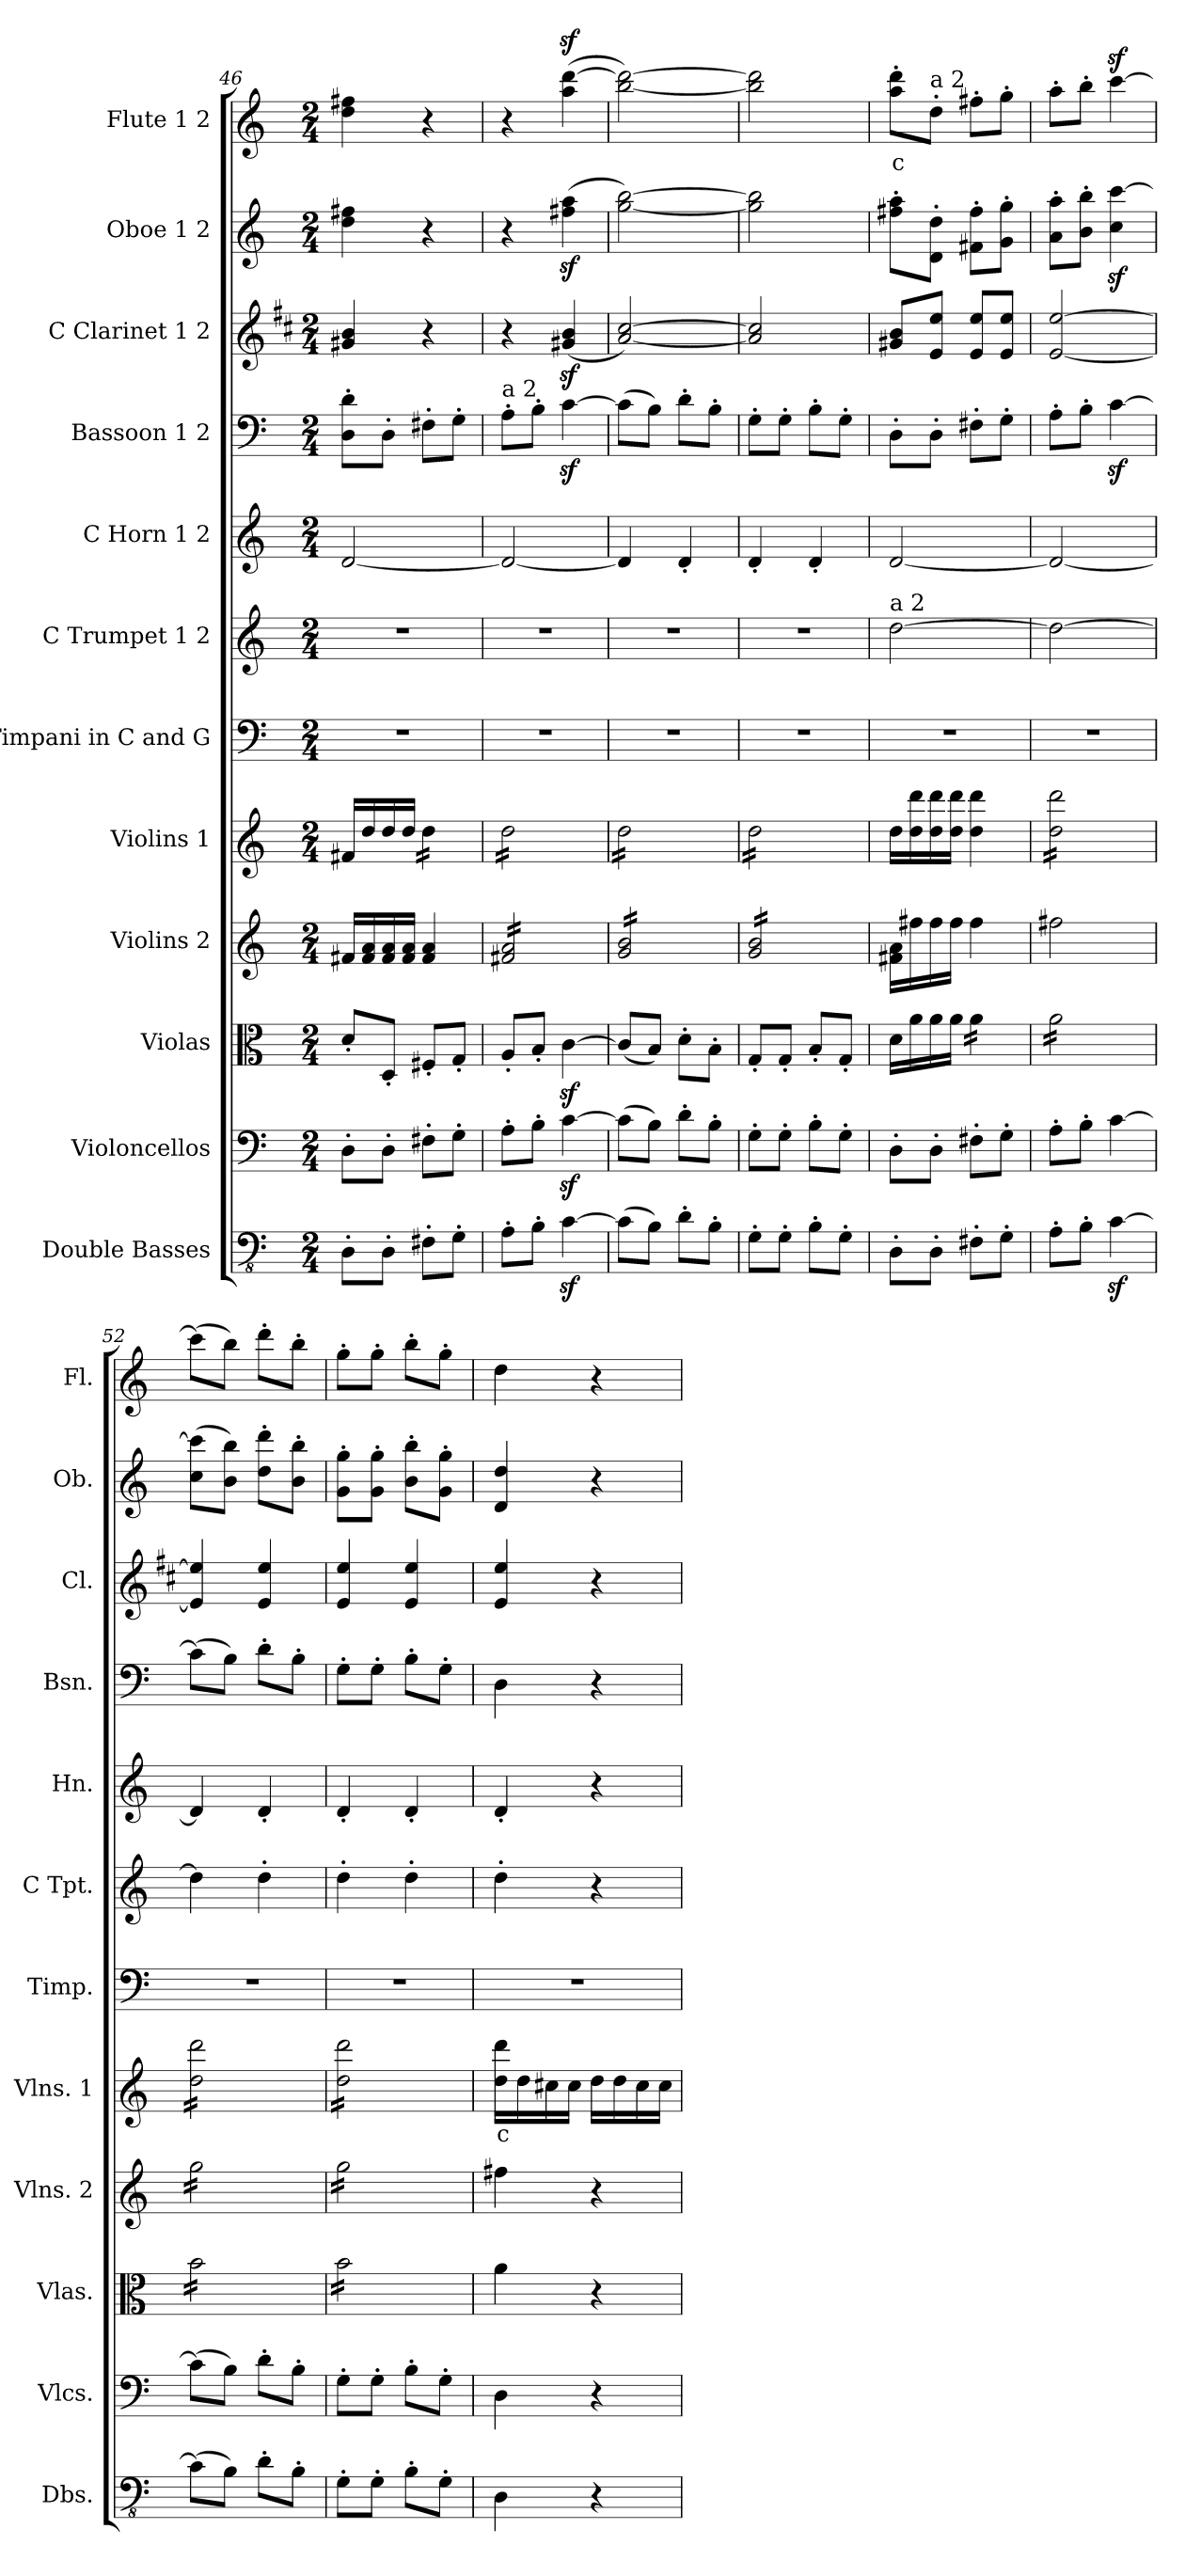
**kern	**kern	**kern	**kern	**kern	**text	**kern	**kern	**kern	**kern	**kern	**kern	**kern	**text
*part12	*part11	*part10	*part9	*part8	*part8	*part7	*part6	*part5	*part4	*part3	*part2	*part1	*part1
*staff12	*staff11	*staff10	*staff9	*staff8	*staff8	*staff7	*staff6	*staff5	*staff4	*staff3	*staff2	*staff1	*staff1
*I"Double Basses	*I"Violoncellos	*I"Violas	*I"Violins 2	*I"Violins 1	*	*I"Timpani in C and G	*I"C Trumpet 1 2	*I"C Horn  1 2	*I"Bassoon 1 2	*I"C Clarinet 1 2	*I"Oboe 1 2	*I"Flute 1 2	*
*I'Dbs.	*I'Vlcs.	*I'Vlas.	*I'Vlns. 2	*I'Vlns. 1	*	*I'Timp.	*I'C Tpt.	*I'Hn.	*I'Bsn.	*I'Cl.	*I'Ob.	*I'Fl.	*
*clefFv4	*clefF4	*clefC3	*clefG2	*clefG2	*	*clefF4	*clefG2	*clefG2	*clefF4	*clefG2	*clefG2	*clefG2	*
*	*	*	*	*	*	*	*	*ITrd7c12	*	*ITrd1c2	*	*	*
*k[]	*k[]	*k[]	*k[]	*k[]	*	*k[]	*k[]	*k[]	*k[]	*k[]	*k[]	*k[]	*
*M2/4	*M2/4	*M2/4	*M2/4	*M2/4	*	*M2/4	*M2/4	*M2/4	*M2/4	*M2/4	*M2/4	*M2/4	*
=46	=46	=46	=46	=46	=46	=46	=46	=46	=46	=46	=46	=46	=46
8DD'\L	8D'\L	8d'/L	16f#X/LL	16f#X/LL	.	2r	2r	[2D/	8D\' 8d\'L	4f#X/ 4a/	4dd\ 4ff#X\	4dd\ 4ff#X\	.
.	.	.	16f#/ 16a/	16dd/	.	.	.	.	.	.	.	.	.
8DD'\J	8D'\J	8D'/J	16f#/ 16a/	16dd/	.	.	.	.	8D'\J	.	.	.	.
.	.	.	16f#/ 16a/JJ	16dd/JJ	.	.	.	.	.	.	.	.	.
*	*	*	*	*tremolo	*	*	*	*	*	*	*	*	*
8FF#X'\L	8F#X'\L	8F#X'/L	4f#/ 4a/	16dd\LL	.	.	.	.	8F#X'\L	4r	4r	4r	.
.	.	.	.	16dd\	.	.	.	.	.	.	.	.	.
8GG'\J	8G'\J	8G'/J	.	16dd\	.	.	.	.	8G'\J	.	.	.	.
.	.	.	.	16dd\JJ	.	.	.	.	.	.	.	.	.
=47	=47	=47	=47	=47	=47	=47	=47	=47	=47	=47	=47	=47	=47
!	!	!	!	!	!	!	!	!	!LO:TX:a:t=a 2	!	!	!	!
*	*	*	*tremolo	*	*	*	*	*	*	*	*	*	*
8AA'\L	8A'\L	8A'/L	16f#X/ 16a/LL	16dd\LL	.	2r	2r	2D/_	8A'\L	4r	4r	4r	.
.	.	.	16f#X/ 16a/	16dd\	.	.	.	.	.	.	.	.	.
8BB'\J	8B'\J	8B'/J	16f#X/ 16a/	16dd\	.	.	.	.	8B'\J	.	.	.	.
.	.	.	16f#X/ 16a/	16dd\	.	.	.	.	.	.	.	.	.
[4Cz<\	[4cz<\	[4cz<\	16f#X/ 16a/	16dd\	.	.	.	.	[4cz<\	(<4f#X/z< 4a/z<	(>4ff#X\z< 4aa\z<	(<4aa\z< [4ddd\z<	.
.	.	.	16f#X/ 16a/	16dd\	.	.	.	.	.	.	.	.	.
.	.	.	16f#X/ 16a/	16dd\	.	.	.	.	.	.	.	.	.
.	.	.	16f#X/ 16a/JJ	16dd\JJ	.	.	.	.	.	.	.	.	.
=48	=48	=48	=48	=48	=48	=48	=48	=48	=48	=48	=48	=48	=48
(>8C\L]	(>8c\L]	(<8c/L]	16g/ 16b/LL	16dd\LL	.	2r	2r	4D/]	(>8c\L]	[2g/ [2b/)	[2gg\ [2bb\)	[2bb\ 2ddd\_)	.
.	.	.	16g/ 16b/	16dd\	.	.	.	.	.	.	.	.	.
8BB\J)	8B\J)	8B/J)	16g/ 16b/	16dd\	.	.	.	.	8B\J)	.	.	.	.
.	.	.	16g/ 16b/	16dd\	.	.	.	.	.	.	.	.	.
8D'\L	8d'\L	8d'\L	16g/ 16b/	16dd\	.	.	.	4D'/	8d'\L	.	.	.	.
.	.	.	16g/ 16b/	16dd\	.	.	.	.	.	.	.	.	.
8BB'\J	8B'\J	8B'\J	16g/ 16b/	16dd\	.	.	.	.	8B'\J	.	.	.	.
.	.	.	16g/ 16b/JJ	16dd\JJ	.	.	.	.	.	.	.	.	.
=49	=49	=49	=49	=49	=49	=49	=49	=49	=49	=49	=49	=49	=49
8GG'\L	8G'\L	8G'/L	16g/ 16b/LL	16dd\LL	.	2r	2r	4D'/	8G'\L	2g/] 2b/]	2gg\] 2bb\]	2bb\] 2ddd\]	.
.	.	.	16g/ 16b/	16dd\	.	.	.	.	.	.	.	.	.
8GG'\J	8G'\J	8G'/J	16g/ 16b/	16dd\	.	.	.	.	8G'\J	.	.	.	.
.	.	.	16g/ 16b/	16dd\	.	.	.	.	.	.	.	.	.
8BB'\L	8B'\L	8B'/L	16g/ 16b/	16dd\	.	.	.	4D'/	8B'\L	.	.	.	.
.	.	.	16g/ 16b/	16dd\	.	.	.	.	.	.	.	.	.
8GG'\J	8G'\J	8G'/J	16g/ 16b/	16dd\	.	.	.	.	8G'\J	.	.	.	.
.	.	.	16g/ 16b/JJ	16dd\JJ	.	.	.	.	.	.	.	.	.
*	*	*	*	*Xtremolo	*	*	*	*	*	*	*	*	*
*	*	*	*Xtremolo	*	*	*	*	*	*	*	*	*	*
=50	=50	=50	=50	=50	=50	=50	=50	=50	=50	=50	=50	=50	=50
!	!	!	!	!	!	!	!LO:TX:a:t=a 2	!	!	!	!	!	!
8DD'\L	8D'\L	16d\LL	16f#X\ 16a\LL	16dd\LL	.	2r	[2dd\	[2D/	8D'\L	8f#X/ 8a/L	8ff#X\' 8aa\'L	8aa\' 8ddd\'L	c
.	.	16a\	16ff#X\	16dd\ 16ddd\	.	.	.	.	.	.	.	.	.
!	!	!	!	!	!	!	!	!	!	!	!	!LO:TX:a:t=a 2	!
8DD'\J	8D'\J	16a\	16ff#\	16dd\ 16ddd\	.	.	.	.	8D'\J	8d/ 8dd/J	8d\' 8dd\'J	8dd'\J	.
.	.	16a\JJ	16ff#\JJ	16dd\ 16ddd\JJ	.	.	.	.	.	.	.	.	.
*	*	*tremolo	*	*	*	*	*	*	*	*	*	*	*
8FF#X'\L	8F#X'\L	16a\LL	4ff#\	4dd\ 4ddd\	.	.	.	.	8F#X'\L	8d/ 8dd/L	8f#X\' 8ff#\'L	8ff#X'\L	.
.	.	16a\	.	.	.	.	.	.	.	.	.	.	.
8GG'\J	8G'\J	16a\	.	.	.	.	.	.	8G'\J	8d/ 8dd/J	8g\' 8gg\'J	8gg'\J	.
.	.	16a\JJ	.	.	.	.	.	.	.	.	.	.	.
=51	=51	=51	=51	=51	=51	=51	=51	=51	=51	=51	=51	=51	=51
*	*	*	*	*tremolo	*	*	*	*	*	*	*	*	*
8AA'\L	8A'\L	16a\LL	2ff#X\	16dd\ 16ddd\LL	.	2r	2dd\_	2D/_	8A'\L	[2d/ [2dd/	8a\' 8aa\'L	8aa'\L	.
.	.	16a\	.	16dd\ 16ddd\	.	.	.	.	.	.	.	.	.
8BB'\J	8B'\J	16a\	.	16dd\ 16ddd\	.	.	.	.	8B'\J	.	8b\' 8bb\'J	8bb'\J	.
.	.	16a\	.	16dd\ 16ddd\	.	.	.	.	.	.	.	.	.
[4Cz<\	[4c\	16a\	.	16dd\ 16ddd\	.	.	.	.	[4cz<\	.	4cc\z< [4ccc\z<	[4cccz<\	.
.	.	16a\	.	16dd\ 16ddd\	.	.	.	.	.	.	.	.	.
.	.	16a\	.	16dd\ 16ddd\	.	.	.	.	.	.	.	.	.
.	.	16a\JJ	.	16dd\ 16ddd\JJ	.	.	.	.	.	.	.	.	.
=52	=52	=52	=52	=52	=52	=52	=52	=52	=52	=52	=52	=52	=52
*	*	*	*tremolo	*	*	*	*	*	*	*	*	*	*
(>8C\L]	(>8c\L]	16b\LL	16gg\LL	16dd\ 16ddd\LL	.	2r	4dd\]	4D/]	(>8c\L]	4d/] 4dd/]	(>8cc\ 8ccc\]L	(>8ccc\L]	.
.	.	16b\	16gg\	16dd\ 16ddd\	.	.	.	.	.	.	.	.	.
8BB\J)	8B\J)	16b\	16gg\	16dd\ 16ddd\	.	.	.	.	8B\J)	.	8b\ 8bb\J)	8bb\J)	.
.	.	16b\	16gg\	16dd\ 16ddd\	.	.	.	.	.	.	.	.	.
8D'\L	8d'\L	16b\	16gg\	16dd\ 16ddd\	.	.	4dd'\	4D'/	8d'\L	4d/ 4dd/	8dd\' 8ddd\'L	8ddd'\L	.
.	.	16b\	16gg\	16dd\ 16ddd\	.	.	.	.	.	.	.	.	.
8BB'\J	8B'\J	16b\	16gg\	16dd\ 16ddd\	.	.	.	.	8B'\J	.	8b\' 8bb\'J	8bb'\J	.
.	.	16b\JJ	16gg\JJ	16dd\ 16ddd\JJ	.	.	.	.	.	.	.	.	.
=53	=53	=53	=53	=53	=53	=53	=53	=53	=53	=53	=53	=53	=53
8GG'\L	8G'\L	16b\LL	16gg\LL	16dd\ 16ddd\LL	.	2r	4dd'\	4D'/	8G'\L	4d/ 4dd/	8g\' 8gg\'L	8gg'\L	.
.	.	16b\	16gg\	16dd\ 16ddd\	.	.	.	.	.	.	.	.	.
8GG'\J	8G'\J	16b\	16gg\	16dd\ 16ddd\	.	.	.	.	8G'\J	.	8g\' 8gg\'J	8gg'\J	.
.	.	16b\	16gg\	16dd\ 16ddd\	.	.	.	.	.	.	.	.	.
8BB'\L	8B'\L	16b\	16gg\	16dd\ 16ddd\	.	.	4dd'\	4D'/	8B'\L	4d/ 4dd/	8b\' 8bb\'L	8bb'\L	.
.	.	16b\	16gg\	16dd\ 16ddd\	.	.	.	.	.	.	.	.	.
8GG'\J	8G'\J	16b\	16gg\	16dd\ 16ddd\	.	.	.	.	8G'\J	.	8g\' 8gg\'J	8gg'\J	.
.	.	16b\JJ	16gg\JJ	16dd\ 16ddd\JJ	.	.	.	.	.	.	.	.	.
*	*	*	*	*Xtremolo	*	*	*	*	*	*	*	*	*
*	*	*	*Xtremolo	*	*	*	*	*	*	*	*	*	*
*	*	*Xtremolo	*	*	*	*	*	*	*	*	*	*	*
=54	=54	=54	=54	=54	=54	=54	=54	=54	=54	=54	=54	=54	=54
4DD\	4D\	4a\	4ff#X\	16dd\ 16ddd\LL	c	2r	4dd'\	4D'/	4D\	4d/ 4dd/	4d/ 4dd/	4dd\	.
.	.	.	.	16dd\	.	.	.	.	.	.	.	.	.
.	.	.	.	16cc#X\	.	.	.	.	.	.	.	.	.
.	.	.	.	16cc#\JJ	.	.	.	.	.	.	.	.	.
4r	4r	4r	4r	16dd\LL	.	.	4r	4r	4r	4r	4r	4r	.
.	.	.	.	16dd\	.	.	.	.	.	.	.	.	.
.	.	.	.	16cc#\	.	.	.	.	.	.	.	.	.
.	.	.	.	16cc#\JJ	.	.	.	.	.	.	.	.	.
=	=	=	=	=	=	=	=	=	=	=	=	=	=
*-	*-	*-	*-	*-	*-	*-	*-	*-	*-	*-	*-	*-	*-
